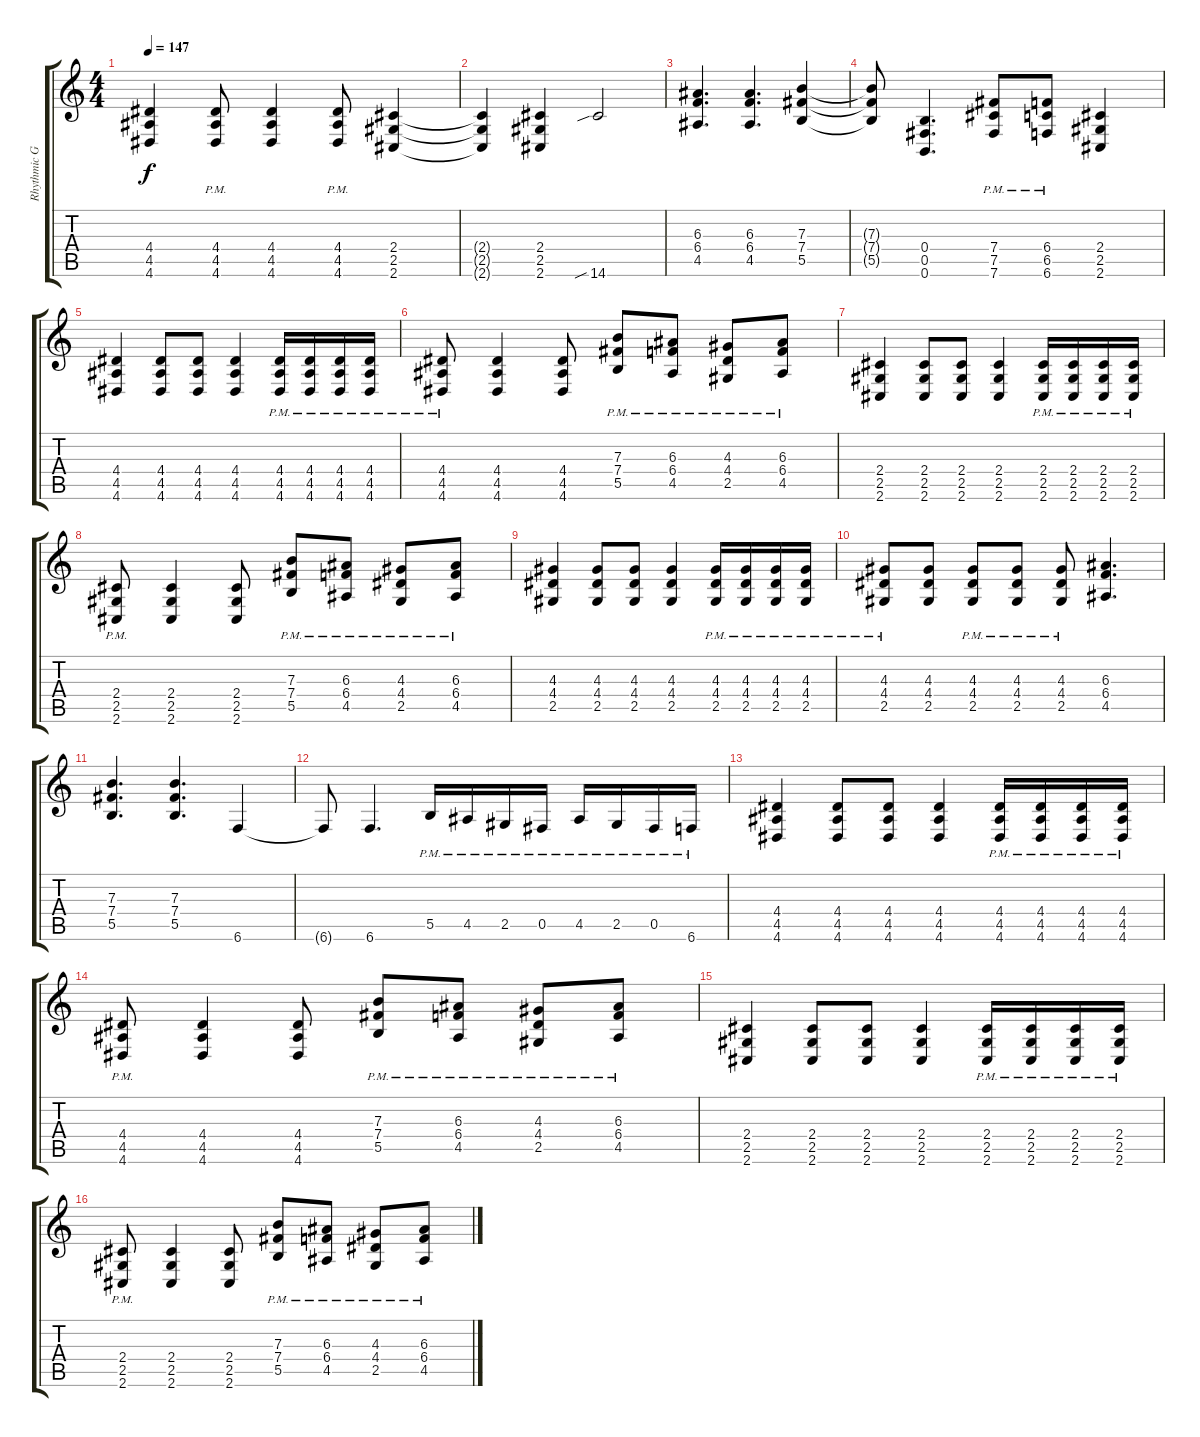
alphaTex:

\track ("Rhythmic Guitar" "Rhythmic G") {instrument distortionguitar}
\staff {score tabs}
\tuning (Db4 Ab3 E3 B2 Gb2 B1) {hide}
\ts (4 4)
\tempo 147
\clef g2
\ks c
(4.4 4.5 4.6).4{dy f} (4.4{pm} 4.5{pm} 4.6{pm}).8 (4.4 4.5 4.6).4 (4.4{pm} 4.5{pm} 4.6{pm}).8 (2.4 2.5 2.6).4 |
(2.4{t} 2.5{t} 2.6{t}).4 (2.4 2.5 2.6).4 14.6{sib}.2 |
(6.3 6.4 4.5).4{d} (6.3 6.4 4.5).4{d} (7.3 7.4 5.5).4 |
(7.3{t} 7.4{t} 5.5{t}).8 (0.4 0.5 0.6).4{d} (7.4{pm} 7.5{pm} 7.6{pm}).8 (6.4{pm} 6.5{pm} 6.6{pm}).8 (2.4 2.5 2.6).4 |
(4.4 4.5 4.6).4 (4.4 4.5 4.6).8 (4.4 4.5 4.6).8 (4.4 4.5 4.6).4 (4.4{pm} 4.5{pm} 4.6{pm}).16 (4.4{pm} 4.5{pm} 4.6{pm}).16 (4.4{pm} 4.5{pm} 4.6{pm}).16 (4.4{pm} 4.5{pm} 4.6{pm}).16 |
(4.4{pm} 4.5{pm} 4.6{pm}).8 (4.4 4.5 4.6).4 (4.4 4.5 4.6).8 (7.3{pm} 7.4{pm} 5.5{pm}).8 (6.3{pm} 6.4{pm} 4.5{pm}).8 (4.3{pm} 4.4{pm} 2.5{pm}).8 (6.3{pm} 6.4{pm} 4.5{pm}).8 |
(2.4 2.5 2.6).4 (2.4 2.5 2.6).8 (2.4 2.5 2.6).8 (2.4 2.5 2.6).4 (2.4{pm} 2.5{pm} 2.6{pm}).16 (2.4{pm} 2.5{pm} 2.6{pm}).16 (2.4{pm} 2.5{pm} 2.6{pm}).16 (2.4{pm} 2.5{pm} 2.6{pm}).16 |
(2.4{pm} 2.5{pm} 2.6{pm}).8 (2.4 2.5 2.6).4 (2.4 2.5 2.6).8 (7.3{pm} 7.4{pm} 5.5{pm}).8 (6.3{pm} 6.4{pm} 4.5{pm}).8 (4.3{pm} 4.4{pm} 2.5{pm}).8 (6.3{pm} 6.4{pm} 4.5{pm}).8 |
(4.3 4.4 2.5).4 (4.3 4.4 2.5).8 (4.3 4.4 2.5).8 (4.3 4.4 2.5).4 (4.3{pm} 4.4{pm} 2.5{pm}).16 (4.3{pm} 4.4{pm} 2.5{pm}).16 (4.3{pm} 4.4{pm} 2.5{pm}).16 (4.3{pm} 4.4{pm} 2.5{pm}).16 |
(4.3 4.4{pm} 2.5{pm}).8 (4.3 4.4 2.5).8 (4.3{pm} 4.4{pm} 2.5{pm}).8 (4.3{pm} 4.4{pm} 2.5{pm}).8 (4.3{pm} 4.4{pm} 2.5{pm}).8 (6.3 6.4 4.5).4{d} |
(7.3 7.4 5.5).4{d} (7.3 7.4 5.5).4{d} 6.6.4 |
6.6{t}.8 6.6.4{d} 5.5{pm}.16 4.5{pm}.16 2.5{pm}.16 0.5{pm}.16 4.5{pm}.16 2.5{pm}.16 0.5{pm}.16 6.6{pm}.16 |
(4.4 4.5 4.6).4 (4.4 4.5 4.6).8 (4.4 4.5 4.6).8 (4.4 4.5 4.6).4 (4.4{pm} 4.5{pm} 4.6{pm}).16 (4.4{pm} 4.5{pm} 4.6{pm}).16 (4.4{pm} 4.5{pm} 4.6{pm}).16 (4.4{pm} 4.5{pm} 4.6{pm}).16 |
(4.4{pm} 4.5{pm} 4.6{pm}).8 (4.4 4.5 4.6).4 (4.4 4.5 4.6).8 (7.3{pm} 7.4{pm} 5.5{pm}).8 (6.3{pm} 6.4{pm} 4.5{pm}).8 (4.3{pm} 4.4{pm} 2.5{pm}).8 (6.3{pm} 6.4{pm} 4.5{pm}).8 |
(2.4 2.5 2.6).4 (2.4 2.5 2.6).8 (2.4 2.5 2.6).8 (2.4 2.5 2.6).4 (2.4{pm} 2.5{pm} 2.6{pm}).16 (2.4{pm} 2.5{pm} 2.6{pm}).16 (2.4{pm} 2.5{pm} 2.6{pm}).16 (2.4{pm} 2.5{pm} 2.6{pm}).16 |
(2.4{pm} 2.5{pm} 2.6{pm}).8 (2.4 2.5 2.6).4 (2.4 2.5 2.6).8 (7.3{pm} 7.4{pm} 5.5{pm}).8 (6.3{pm} 6.4{pm} 4.5{pm}).8 (4.3{pm} 4.4{pm} 2.5{pm}).8 (6.3{pm} 6.4{pm} 4.5{pm}).8
